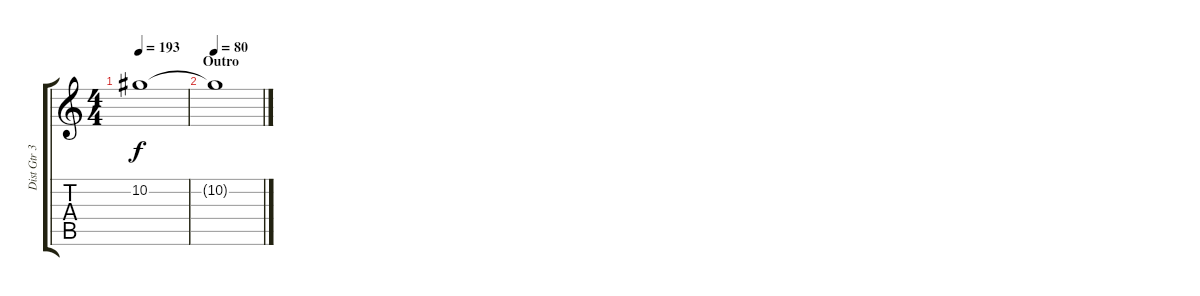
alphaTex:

\track ("Dist Gtr 3" "Dist Gtr 3") {instrument distortionguitar}
\staff {score tabs}
\tuning (Eb4 Bb3 Gb3 Db3 Ab2 Eb2) {hide}
\ts (4 4)
\tempo 193
\clef g2
\ks c
10.2{t}.1{dy f} |
\section ("" "Outro")
\tempo 80
10.2{t}.1
